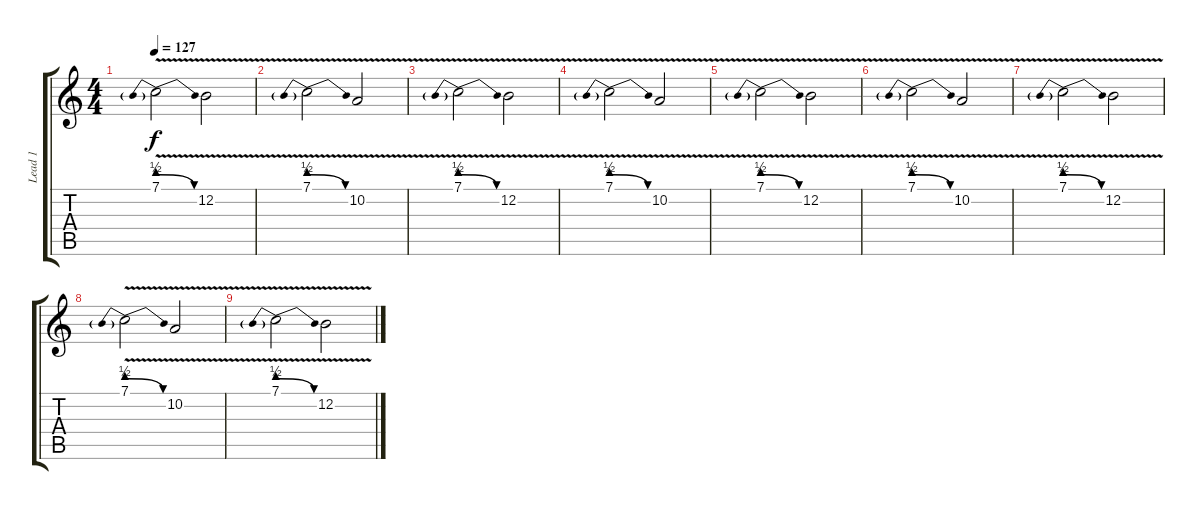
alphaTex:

\track ("Lead 1" "Lead 1") {instrument lead5charang}
\staff {score tabs}
\tuning (E4 B3 G3 D3 A2 E2) {hide}
\ts (4 4)
\tempo 127
\clef g2
\ks c
7.1{be (prebendrelease 0 2 60 0) v}.2{dy f} 12.2{v}.2 |
7.1{be (prebendrelease 0 2 60 0) v}.2{volume 6} 10.2{v}.2 |
7.1{be (prebendrelease 0 2 60 0) v}.2 12.2{v}.2 |
7.1{be (prebendrelease 0 2 60 0) v}.2 10.2{v}.2 |
7.1{be (prebendrelease 0 2 60 0) v}.2 12.2{v}.2 |
7.1{be (prebendrelease 0 2 60 0) v}.2 10.2{v}.2 |
7.1{be (prebendrelease 0 2 60 0) v}.2 12.2{v}.2 |
7.1{be (prebendrelease 0 2 60 0) v}.2 10.2{v}.2 |
7.1{be (prebendrelease 0 2 60 0) v}.2 12.2{v}.2
